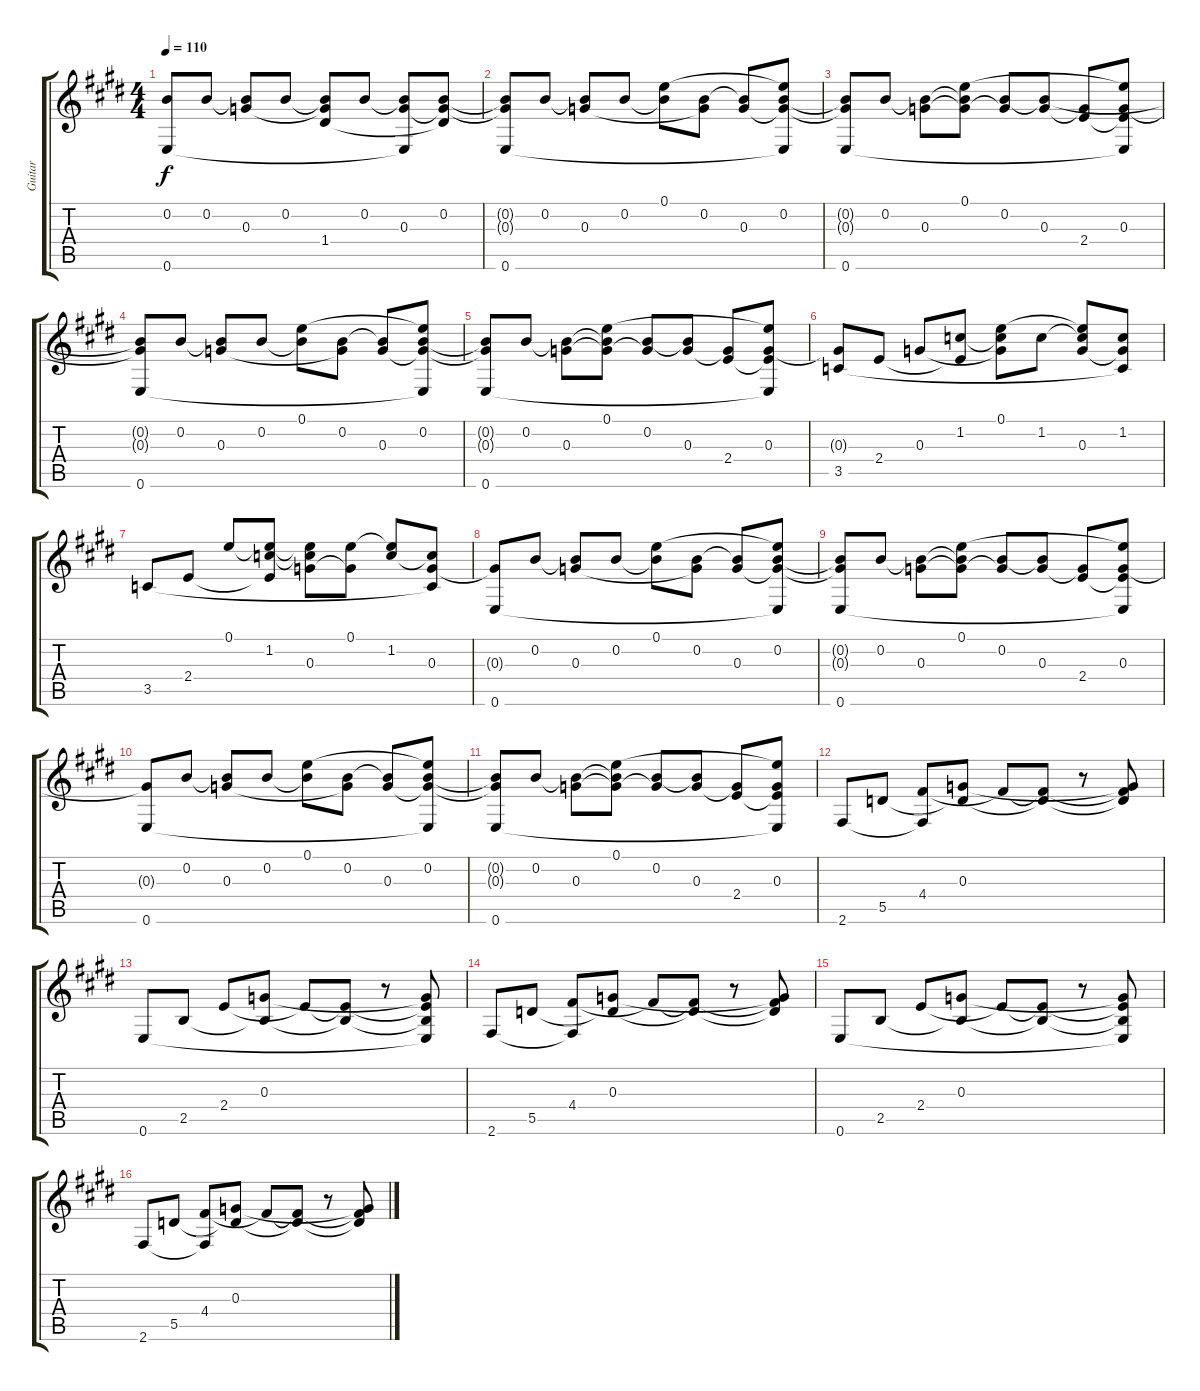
\track ("Guitar" "Guitar") {instrument distortionguitar}
\staff {score tabs}
\tuning (E4 B3 G3 D3 A2 E2) {hide}
\ts (4 4)
\tempo 110
\clef g2
\ks e
(0.2{t} 0.6).8{dy f} 0.2.8 (0.2{t} 0.3).8 0.2.8 (0.2{t} 0.3{t} 1.4).8 0.2.8 (0.2{t} 0.3 0.6{t}).8 (0.2 0.3{t} 1.4{t}).8 |
(0.2{t} 0.3{t} 0.6).8 0.2.8 (0.2{t} 0.3).8 0.2.8 (0.1 0.2{t}).8 (0.2 0.3{t}).8 (0.2{t} 0.3).8 (0.1{t} 0.2 0.3{t} 0.6{t}).8 |
(0.2{t} 0.3{t} 0.6).8 0.2.8 (0.2{t} 0.3).8 (0.1 0.2{t} 0.3{t}).8 (0.2 0.3{t}).8 (0.2{t} 0.3).8 (0.3{t} 2.4).8 (0.1{t} 0.3 2.4{t} 0.6{t}).8 |
(0.2{t} 0.3{t} 0.6).8 0.2.8 (0.2{t} 0.3).8 0.2.8 (0.1 0.2{t}).8 (0.2 0.3{t}).8 (0.2{t} 0.3).8 (0.1{t} 0.2 0.3{t} 0.6{t}).8 |
(0.2{t} 0.3{t} 0.6).8 0.2.8 (0.2{t} 0.3).8 (0.1 0.2{t} 0.3{t}).8 (0.2 0.3{t}).8 (0.2{t} 0.3).8 (0.3{t} 2.4).8 (0.1{t} 0.3 2.4{t} 0.6{t}).8 |
(0.3{t} 3.5).8 2.4.8 0.3.8 (1.2 2.4{t}).8 (0.1 1.2{t} 0.3{t}).8 1.2.8 (0.1{t} 1.2{t} 0.3).8 (1.2 0.3{t} 3.5{t}).8 |
3.5.8 2.4.8 0.1.8 (0.1{t} 1.2 2.4{t}).8 (0.1{t} 1.2{t} 0.3).8 (0.1 0.3{t}).8 (0.1{t} 1.2).8 (1.2{t} 0.3 3.5{t}).8 |
(0.3{t} 0.6).8 0.2.8 (0.2{t} 0.3).8 0.2.8 (0.1 0.2{t}).8 (0.2 0.3{t}).8 (0.2{t} 0.3).8 (0.1{t} 0.2 0.3{t} 0.6{t}).8 |
(0.2{t} 0.3{t} 0.6).8 0.2.8 (0.2{t} 0.3).8 (0.1 0.2{t} 0.3{t}).8 (0.2 0.3{t}).8 (0.2{t} 0.3).8 (0.3{t} 2.4).8 (0.1{t} 0.3 2.4{t} 0.6{t}).8 |
(0.3{t} 0.6).8 0.2.8 (0.2{t} 0.3).8 0.2.8 (0.1 0.2{t}).8 (0.2 0.3{t}).8 (0.2{t} 0.3).8 (0.1{t} 0.2 0.3{t} 0.6{t}).8 |
(0.2{t} 0.3{t} 0.6).8 0.2.8 (0.2{t} 0.3).8 (0.1 0.2{t} 0.3{t}).8 (0.2 0.3{t}).8 (0.2{t} 0.3).8 (0.3{t} 2.4).8 (0.1{t} 0.3 2.4{t} 0.6{t}).8 |
2.6.8 5.5.8 (4.4 2.6{t}).8 (0.3 5.5{t}).8 4.4{t}.8 (4.4{t} 5.5{t}).8 r.8 (0.3{t} 4.4{t} 5.5{t}).8 |
0.6.8 2.5.8 2.4.8 (0.3 2.5{t}).8 2.4{t}.8 (2.4{t} 2.5{t}).8 r.8 (0.3{t} 2.4{t} 2.5{t} 0.6{t}).8 |
2.6.8 5.5.8 (4.4 2.6{t}).8 (0.3 5.5{t}).8 4.4{t}.8 (4.4{t} 5.5{t}).8 r.8 (0.3{t} 4.4{t} 5.5{t}).8 |
0.6.8 2.5.8 2.4.8 (0.3 2.5{t}).8 2.4{t}.8 (2.4{t} 2.5{t}).8 r.8 (0.3{t} 2.4{t} 2.5{t} 0.6{t}).8 |
2.6.8 5.5.8 (4.4 2.6{t}).8 (0.3 5.5{t}).8 4.4{t}.8 (4.4{t} 5.5{t}).8 r.8 (0.3{t} 4.4{t} 5.5{t}).8
